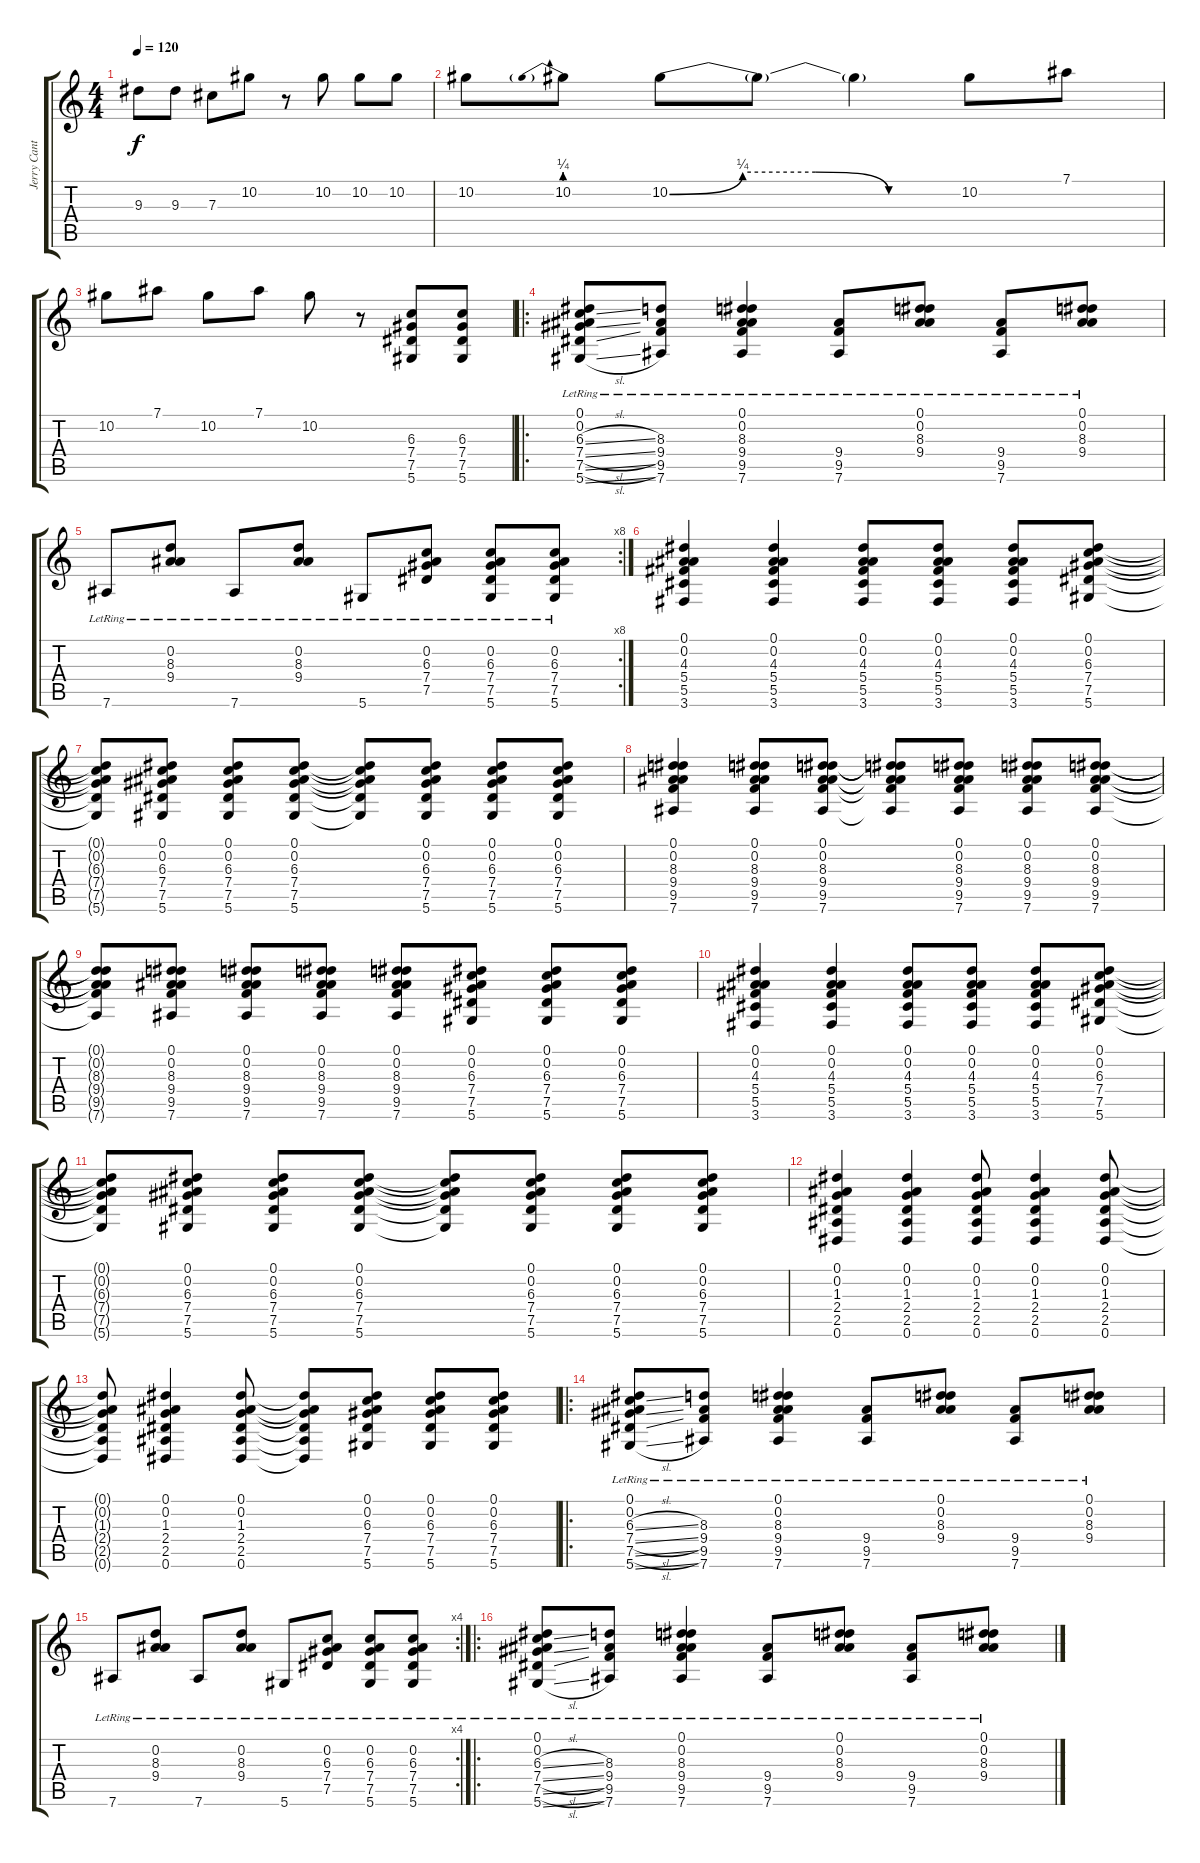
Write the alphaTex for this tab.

\track ("Jerry Cantrell" "Jerry Cant") {instrument acousticguitarsteel}
\staff {score tabs}
\tuning (Eb4 Bb3 Gb3 Db3 Ab2 Eb2) {hide}
\ts (4 4)
\tempo 120
\clef g2
\ks c
9.3{t}.8{dy f} 9.3.8 7.3.8 10.2.8 r.8 10.2.8 10.2.8 10.2.8 |
10.2.8 10.2{be (prebend 0 1 60 1)}.8 10.2{be (custom 0 0 15 1 30 1 45 0 60 0)}.8 10.2{t}.8 10.2{t}.4 10.2.8 7.1.8 |
10.2.8 7.1.8 10.2.8 7.1.8 10.2.8 r.8 (6.3 7.4 7.5 5.6).8 (6.3 7.4 7.5 5.6).8 |
\ro
(0.1{lr} 0.2{lr} 6.3{sl} 7.4{sl} 7.5{sl} 5.6{sl}).8 (8.3{lr} 9.4{lr} 9.5{lr} 7.6{lr}).8 (0.1{lr} 0.2{lr} 8.3{lr} 9.4{lr} 9.5{lr} 7.6{lr}).4 (9.4{lr} 9.5{lr} 7.6{lr}).8 (0.1{lr} 0.2{lr} 8.3{lr} 9.4{lr}).8 (9.4{lr} 9.5{lr} 7.6{lr}).8 (0.1{lr} 0.2{lr} 8.3{lr} 9.4{lr}).8 |
\rc 8
7.6{lr}.8 (0.2{lr} 8.3{lr} 9.4{lr}).8 7.6{lr}.8 (0.2{lr} 8.3{lr} 9.4{lr}).8 5.6{lr}.8 (0.2{lr} 6.3{lr} 7.4{lr} 7.5{lr}).8 (0.2{lr} 6.3{lr} 7.4{lr} 7.5{lr} 5.6{lr}).8 (0.2{lr} 6.3{lr} 7.4{lr} 7.5{lr} 5.6{lr}).8 |
(0.1 0.2 4.3 5.4 5.5 3.6).4 (0.1 0.2 4.3 5.4 5.5 3.6).4 (0.1 0.2 4.3 5.4 5.5 3.6).8 (0.1 0.2 4.3 5.4 5.5 3.6).8 (0.1 0.2 4.3 5.4 5.5 3.6).8 (0.1 0.2 6.3 7.4 7.5 5.6).8 |
(0.1{t} 0.2{t} 6.3{t} 7.4{t} 7.5{t} 5.6{t}).8 (0.1 0.2 6.3 7.4 7.5 5.6).8 (0.1 0.2 6.3 7.4 7.5 5.6).8 (0.1 0.2 6.3 7.4 7.5 5.6).8 (0.1{t} 0.2{t} 6.3{t} 7.4{t} 7.5{t} 5.6{t}).8 (0.1 0.2 6.3 7.4 7.5 5.6).8 (0.1 0.2 6.3 7.4 7.5 5.6).8 (0.1 0.2 6.3 7.4 7.5 5.6).8 |
(0.1 0.2 8.3 9.4 9.5 7.6).4 (0.1 0.2 8.3 9.4 9.5 7.6).8 (0.1 0.2 8.3 9.4 9.5 7.6).8 (0.1{t} 0.2{t} 8.3{t} 9.4{t} 9.5{t} 7.6{t}).8 (0.1 0.2 8.3 9.4 9.5 7.6).8 (0.1 0.2 8.3 9.4 9.5 7.6).8 (0.1 0.2 8.3 9.4 9.5 7.6).8 |
(0.1{t} 0.2{t} 8.3{t} 9.4{t} 9.5{t} 7.6{t}).8 (0.1 0.2 8.3 9.4 9.5 7.6).8 (0.1 0.2 8.3 9.4 9.5 7.6).8 (0.1 0.2 8.3 9.4 9.5 7.6).8 (0.1 0.2 8.3 9.4 9.5 7.6).8 (0.1 0.2 6.3 7.4 7.5 5.6).8 (0.1 0.2 6.3 7.4 7.5 5.6).8 (0.1 0.2 6.3 7.4 7.5 5.6).8 |
(0.1 0.2 4.3 5.4 5.5 3.6).4 (0.1 0.2 4.3 5.4 5.5 3.6).4 (0.1 0.2 4.3 5.4 5.5 3.6).8 (0.1 0.2 4.3 5.4 5.5 3.6).8 (0.1 0.2 4.3 5.4 5.5 3.6).8 (0.1 0.2 6.3 7.4 7.5 5.6).8 |
(0.1{t} 0.2{t} 6.3{t} 7.4{t} 7.5{t} 5.6{t}).8 (0.1 0.2 6.3 7.4 7.5 5.6).8 (0.1 0.2 6.3 7.4 7.5 5.6).8 (0.1 0.2 6.3 7.4 7.5 5.6).8 (0.1{t} 0.2{t} 6.3{t} 7.4{t} 7.5{t} 5.6{t}).8 (0.1 0.2 6.3 7.4 7.5 5.6).8 (0.1 0.2 6.3 7.4 7.5 5.6).8 (0.1 0.2 6.3 7.4 7.5 5.6).8 |
(0.1 0.2 1.3 2.4 2.5 0.6).4 (0.1 0.2 1.3 2.4 2.5 0.6).4 (0.1 0.2 1.3 2.4 2.5 0.6).8 (0.1 0.2 1.3 2.4 2.5 0.6).4 (0.1 0.2 1.3 2.4 2.5 0.6).8 |
(0.1{t} 0.2{t} 1.3{t} 2.4{t} 2.5{t} 0.6{t}).8 (0.1 0.2 1.3 2.4 2.5 0.6).4 (0.1 0.2 1.3 2.4 2.5 0.6).8 (0.1{t} 0.2{t} 1.3{t} 2.4{t} 2.5{t} 0.6{t}).8 (0.1 0.2 6.3 7.4 7.5 5.6).8 (0.1 0.2 6.3 7.4 7.5 5.6).8 (0.1 0.2 6.3 7.4 7.5 5.6).8 |
\ro
(0.1{lr} 0.2{lr} 6.3{sl} 7.4{sl} 7.5{sl} 5.6{sl}).8 (8.3{lr} 9.4{lr} 9.5{lr} 7.6{lr}).8 (0.1{lr} 0.2{lr} 8.3{lr} 9.4{lr} 9.5{lr} 7.6{lr}).4 (9.4{lr} 9.5{lr} 7.6{lr}).8 (0.1{lr} 0.2{lr} 8.3{lr} 9.4{lr}).8 (9.4{lr} 9.5{lr} 7.6{lr}).8 (0.1{lr} 0.2{lr} 8.3{lr} 9.4{lr}).8 |
\rc 4
7.6{lr}.8 (0.2{lr} 8.3{lr} 9.4{lr}).8 7.6{lr}.8 (0.2{lr} 8.3{lr} 9.4{lr}).8 5.6{lr}.8 (0.2{lr} 6.3{lr} 7.4{lr} 7.5{lr}).8 (0.2{lr} 6.3{lr} 7.4{lr} 7.5{lr} 5.6{lr}).8 (0.2{lr} 6.3{lr} 7.4{lr} 7.5{lr} 5.6{lr}).8 |
\ro
(0.1{lr} 0.2{lr} 6.3{sl} 7.4{sl} 7.5{sl} 5.6{sl}).8 (8.3{lr} 9.4{lr} 9.5{lr} 7.6{lr}).8 (0.1{lr} 0.2{lr} 8.3{lr} 9.4{lr} 9.5{lr} 7.6{lr}).4 (9.4{lr} 9.5{lr} 7.6{lr}).8 (0.1{lr} 0.2{lr} 8.3{lr} 9.4{lr}).8 (9.4{lr} 9.5{lr} 7.6{lr}).8 (0.1{lr} 0.2{lr} 8.3{lr} 9.4{lr}).8
